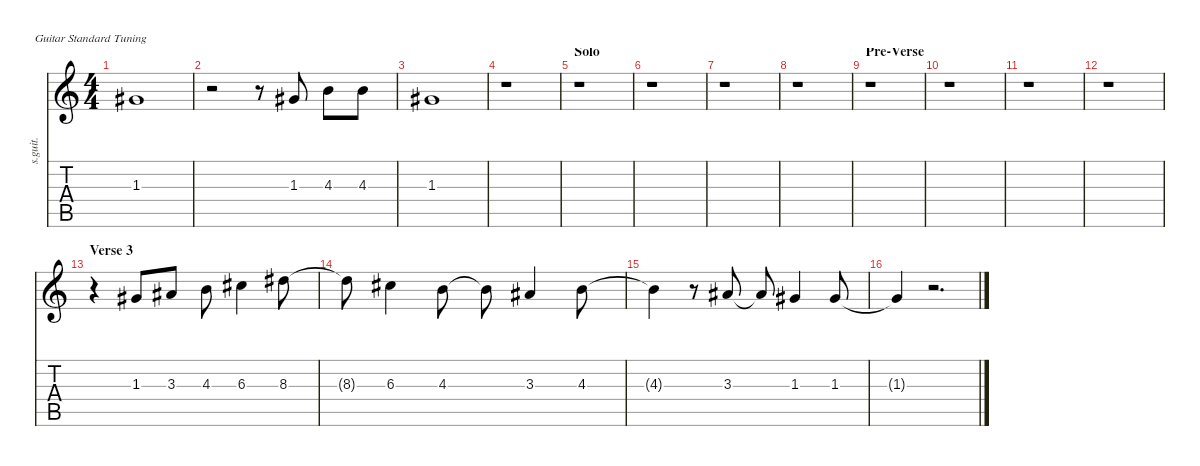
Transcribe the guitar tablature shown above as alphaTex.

\defaultSystemsLayout 4
\hideDynamics
\bracketExtendMode nobrackets
\track ("Kurt Cobain - Vocals" "s.guit.") {instrument clarinet}
\staff {score tabs}
\tuning (E4 B3 G3 D3 A2 E2)
\displaytranspose 12
\ts (4 4)
\tempo (100 hide)
\clef g2
\ks c
1.3{acc #}.1{lyrics (0 "") lyrics (1 "") lyrics (2 "") lyrics (3 "") lyrics (4 "") dy f} |
r.2 r.8 1.3{acc #}.8{lyrics (0 "") lyrics (1 "") lyrics (2 "") lyrics (3 "") lyrics (4 "")} 4.3.8{lyrics (0 "") lyrics (1 "") lyrics (2 "") lyrics (3 "") lyrics (4 "")} 4.3.8{lyrics (0 "") lyrics (1 "") lyrics (2 "") lyrics (3 "") lyrics (4 "")} |
1.3{acc #}.1{lyrics (0 "") lyrics (1 "") lyrics (2 "") lyrics (3 "") lyrics (4 "")} |
r.1 |
\section ("" "Solo")
r.1 |
r.1 |
r.1 |
r.1 |
\section ("" "Pre-Verse")
r.1 |
r.1 |
r.1 |
r.1 |
\section ("" "Verse 3")
r.4 1.3{acc #}.8{lyrics (0 "") lyrics (1 "") lyrics (2 "") lyrics (3 "") lyrics (4 "") dy mp} 3.3{acc #}.8{lyrics (0 "") lyrics (1 "") lyrics (2 "") lyrics (3 "") lyrics (4 "")} 4.3.8{lyrics (0 "") lyrics (1 "") lyrics (2 "") lyrics (3 "") lyrics (4 "")} 6.3{acc #}.4{lyrics (0 "") lyrics (1 "") lyrics (2 "") lyrics (3 "") lyrics (4 "")} 8.3{acc #}.8{lyrics (0 "") lyrics (1 "") lyrics (2 "") lyrics (3 "") lyrics (4 "")} |
8.3{t acc #}.8{lyrics (0 "") lyrics (1 "") lyrics (2 "") lyrics (3 "") lyrics (4 "")} 6.3{acc #}.4{lyrics (0 "") lyrics (1 "") lyrics (2 "") lyrics (3 "") lyrics (4 "")} 4.3.8{lyrics (0 "") lyrics (1 "") lyrics (2 "") lyrics (3 "") lyrics (4 "")} 4.3{t}.8{lyrics (0 "") lyrics (1 "") lyrics (2 "") lyrics (3 "") lyrics (4 "")} 3.3{acc #}.4{lyrics (0 "") lyrics (1 "") lyrics (2 "") lyrics (3 "") lyrics (4 "")} 4.3.8{lyrics (0 "") lyrics (1 "") lyrics (2 "") lyrics (3 "") lyrics (4 "")} |
4.3{t}.4{lyrics (0 "") lyrics (1 "") lyrics (2 "") lyrics (3 "") lyrics (4 "")} r.8 3.3{acc #}.8{lyrics (0 "") lyrics (1 "") lyrics (2 "") lyrics (3 "") lyrics (4 "")} 3.3{t acc #}.8{lyrics (0 "") lyrics (1 "") lyrics (2 "") lyrics (3 "") lyrics (4 "")} 1.3{acc #}.4{lyrics (0 "") lyrics (1 "") lyrics (2 "") lyrics (3 "") lyrics (4 "")} 1.3{acc #}.8{lyrics (0 "") lyrics (1 "") lyrics (2 "") lyrics (3 "") lyrics (4 "")} |
1.3{t acc #}.4{lyrics (0 "") lyrics (1 "") lyrics (2 "") lyrics (3 "") lyrics (4 "")} r.2{d}
